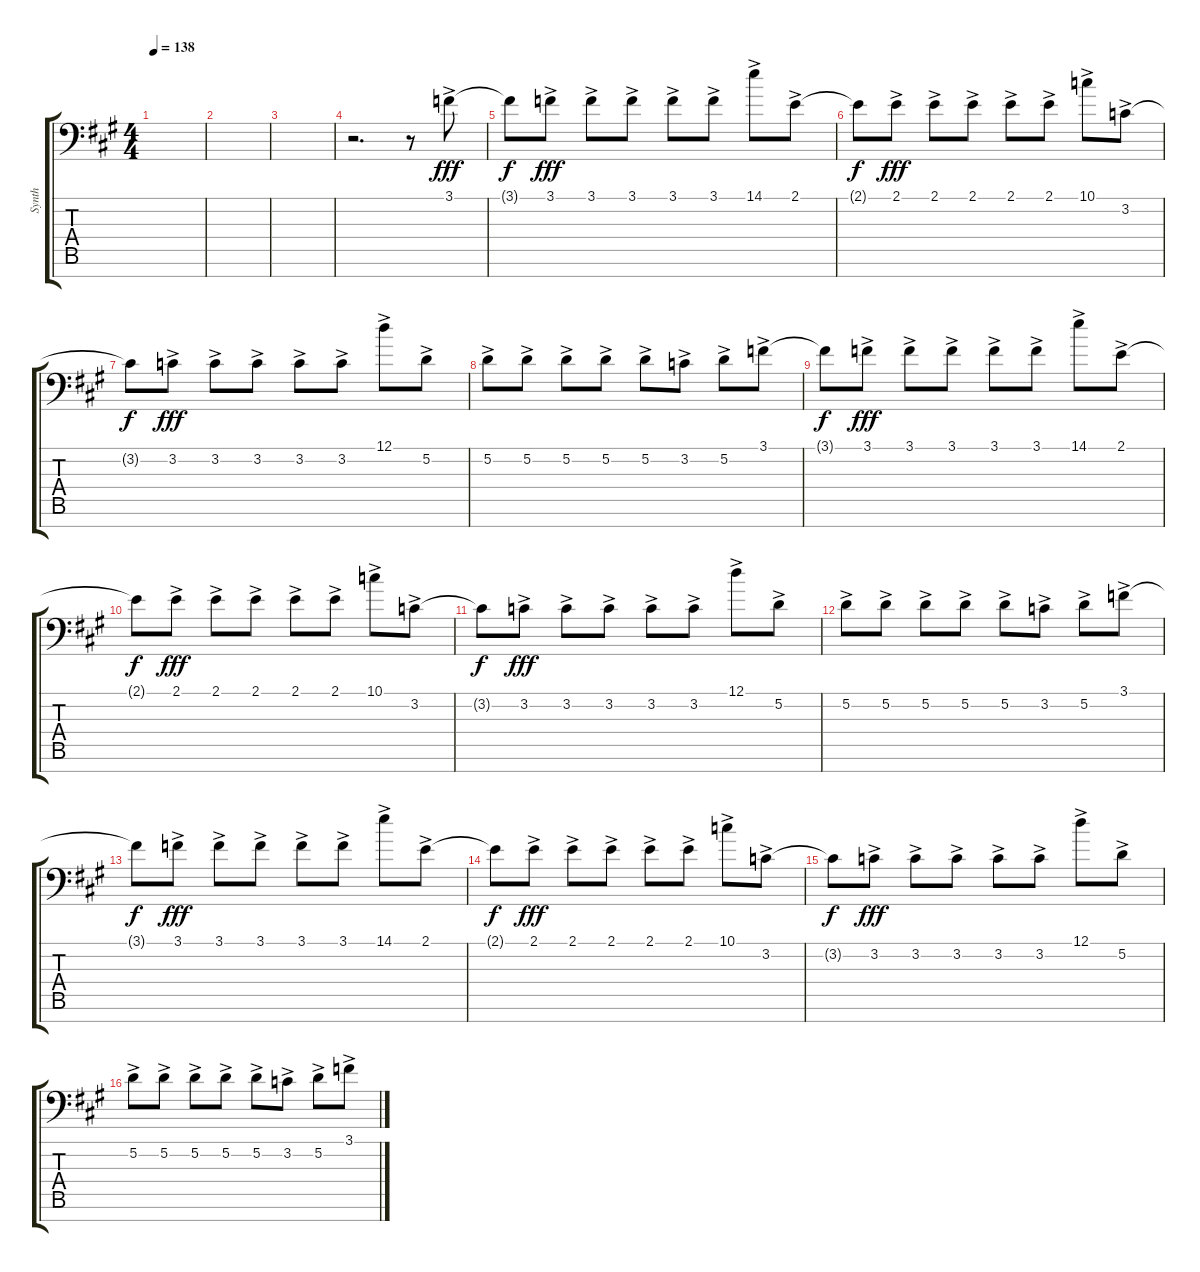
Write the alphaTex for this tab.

\track ("Synth" "Synth") {instrument pad6metallic}
\staff {score tabs}
\tuning (D4 A3 F3 C3 G2 D2 G1) {hide}
\ts (4 4)
\tempo 138
\clef f4
\ks f#minor
|
|
|
r.2{d} r.8 3.1{ac}.8{dy fff} |
3.1{t}.8{dy f} 3.1{ac}.8{dy fff} 3.1{ac}.8 3.1{ac}.8 3.1{ac}.8 3.1{ac}.8 14.1{ac}.8 2.1{ac}.8 |
2.1{t}.8{dy f} 2.1{ac}.8{dy fff} 2.1{ac}.8 2.1{ac}.8 2.1{ac}.8 2.1{ac}.8 10.1{ac}.8 3.2{ac}.8 |
3.2{t}.8{dy f} 3.2{ac}.8{dy fff} 3.2{ac}.8 3.2{ac}.8 3.2{ac}.8 3.2{ac}.8 12.1{ac}.8 5.2{ac}.8 |
5.2{ac}.8 5.2{ac}.8 5.2{ac}.8 5.2{ac}.8 5.2{ac}.8 3.2{ac}.8 5.2{ac}.8 3.1{ac}.8 |
3.1{t}.8{dy f} 3.1{ac}.8{dy fff} 3.1{ac}.8 3.1{ac}.8 3.1{ac}.8 3.1{ac}.8 14.1{ac}.8 2.1{ac}.8 |
2.1{t}.8{dy f} 2.1{ac}.8{dy fff} 2.1{ac}.8 2.1{ac}.8 2.1{ac}.8 2.1{ac}.8 10.1{ac}.8 3.2{ac}.8 |
3.2{t}.8{dy f} 3.2{ac}.8{dy fff} 3.2{ac}.8 3.2{ac}.8 3.2{ac}.8 3.2{ac}.8 12.1{ac}.8 5.2{ac}.8 |
5.2{ac}.8 5.2{ac}.8 5.2{ac}.8 5.2{ac}.8 5.2{ac}.8 3.2{ac}.8 5.2{ac}.8 3.1{ac}.8 |
3.1{t}.8{dy f} 3.1{ac}.8{dy fff} 3.1{ac}.8 3.1{ac}.8 3.1{ac}.8 3.1{ac}.8 14.1{ac}.8 2.1{ac}.8 |
2.1{t}.8{dy f} 2.1{ac}.8{dy fff} 2.1{ac}.8 2.1{ac}.8 2.1{ac}.8 2.1{ac}.8 10.1{ac}.8 3.2{ac}.8 |
3.2{t}.8{dy f} 3.2{ac}.8{dy fff} 3.2{ac}.8 3.2{ac}.8 3.2{ac}.8 3.2{ac}.8 12.1{ac}.8 5.2{ac}.8 |
5.2{ac}.8 5.2{ac}.8 5.2{ac}.8 5.2{ac}.8 5.2{ac}.8 3.2{ac}.8 5.2{ac}.8 3.1{ac}.8
